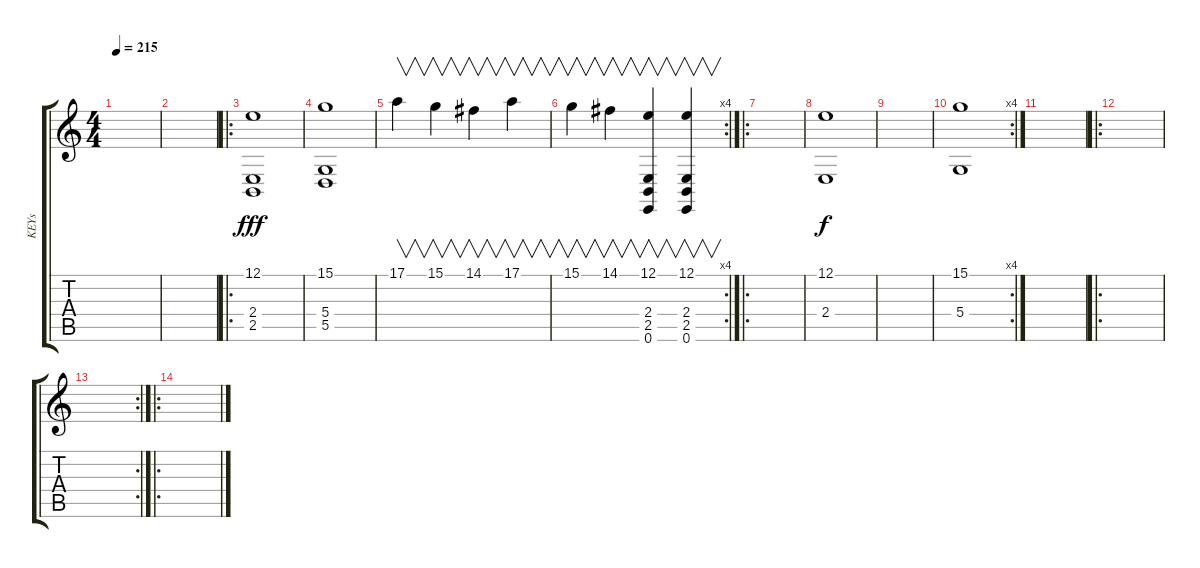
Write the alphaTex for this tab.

\track ("KEYs" "KEYs") {instrument fx6goblins}
\staff {score tabs}
\tuning (E4 B3 G3 D3 A2 E2) {hide}
\ts (4 4)
\tempo 215
\clef g2
\ks c
|
|
\ro
(12.1 2.4 2.5).1{dy fff volume 16 balance 8} |
(15.1 5.4 5.5).1 |
17.1.4{v volume 11 balance 0 instrument stringensemble1} 15.1.4{v} 14.1.4{v} 17.1.4{v} |
\rc 4
15.1.4{v} 14.1.4{v} (12.1 2.4 2.5 0.6).4{v} (12.1 2.4 2.5 0.6).4{v volume 16 balance 8 instrument fx6goblins} |
\ro
|
(12.1 2.4).1{dy f} |
|
\rc 4
(15.1 5.4).1 |
|
\ro
|
\rc 2
|
\ro
